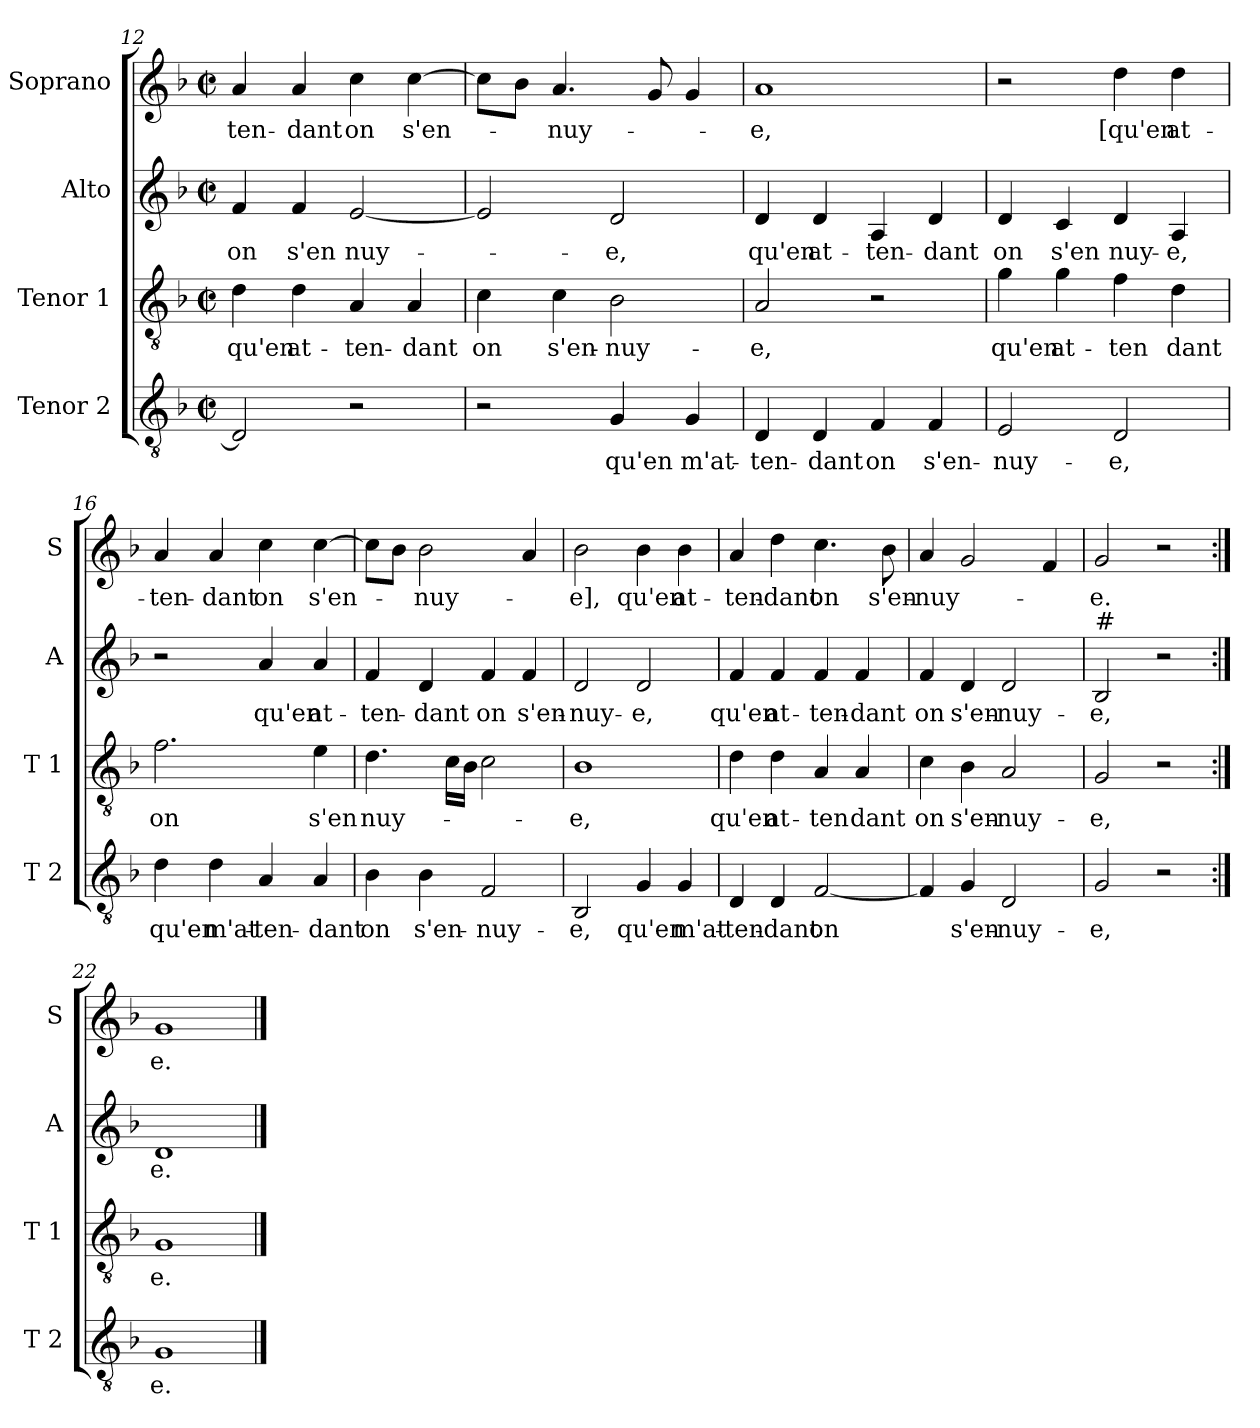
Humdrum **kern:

**kern	**text	**kern	**text	**kern	**text	**kern	**text
*part4	*part4	*part3	*part3	*part2	*part2	*part1	*part1
*staff4	*staff4	*staff3	*staff3	*staff2	*staff2	*staff1	*staff1
*I"Tenor 2	*	*I"Tenor 1	*	*I"Alto	*	*I"Soprano	*
*I'T 2	*	*I'T 1	*	*I'A	*	*I'S	*
*clefGv2	*	*clefGv2	*	*clefG2	*	*clefG2	*
*k[b-]	*	*k[b-]	*	*k[b-]	*	*k[b-]	*
*F:	*	*F:	*	*F:	*	*F:	*
*M2/2	*	*M2/2	*	*M2/2	*	*M2/2	*
*met(c|)	*	*met(c|)	*	*met(c|)	*	*met(c|)	*
=12	=12	=12	=12	=12	=12	=12	=12
!	!	!	!LO:LY:b	!	!LO:LY:b	!	!LO:LY:b
2D/]	.	4d\	qu'en	4f/	on	4a/	-ten-
!	!	!	!LO:LY:b	!	!LO:LY:b	!	!LO:LY:b
.	.	4d\	at-	4f/	s'en	4a/	-dant
!	!	!	!LO:LY:b	!	!LO:LY:b	!	!LO:LY:b
2r	.	4A/	-ten-	[2e/	nuy-	4cc\	on
!	!	!	!LO:LY:b	!	!	!	!LO:LY:b
.	.	4A/	-dant	.	.	[4cc\	s'en-
=13	=13	=13	=13	=13	=13	=13	=13
!	!	!	!LO:LY:b	!	!	!	!
2r	.	4c\	on	2e/]	.	8cc\L]	.
.	.	.	.	.	.	8b-\J	.
!	!	!	!LO:LY:b	!	!	!	!LO:LY:b
.	.	4c\	s'en-	.	.	4.a/	-nuy-
!	!LO:LY:b	!	!LO:LY:b	!	!LO:LY:b	!	!
4G/	qu'en	2B-\	-nuy-	2d/	-e,	.	.
.	.	.	.	.	.	8g/	.
!	!LO:LY:b	!	!	!	!	!	!
4G/	m'at-	.	.	.	.	4g/	.
!!LO:LB:g=z
=14	=14	=14	=14	=14	=14	=14	=14
!	!LO:LY:b	!	!LO:LY:b	!	!LO:LY:b	!	!LO:LY:b
4D/	-ten-	2A/	-e,	4d/	qu'en	1a	-e,
!	!LO:LY:b	!	!	!	!LO:LY:b	!	!
4D/	-dant	.	.	4d/	at-	.	.
!	!LO:LY:b	!	!	!	!LO:LY:b	!	!
4F/	on	2r	.	4A/	-ten-	.	.
!	!LO:LY:b	!	!	!	!LO:LY:b	!	!
4F/	s'en-	.	.	4d/	-dant	.	.
=15	=15	=15	=15	=15	=15	=15	=15
!	!LO:LY:b	!	!LO:LY:b	!	!LO:LY:b	!	!
2E/	-nuy-	4g\	qu'en	4d/	on	2r	.
!	!	!	!LO:LY:b	!	!LO:LY:b	!	!
.	.	4g\	at-	4c/	s'en	.	.
!	!LO:LY:b	!	!LO:LY:b	!	!LO:LY:b	!	!LO:LY:b
2D/	-e,	4f\	-ten	4d/	nuy-	4dd\	[qu'en
!	!	!	!LO:LY:b	!	!LO:LY:b	!	!LO:LY:b
.	.	4d\	dant	4A/	-e,	4dd\	at-
=16	=16	=16	=16	=16	=16	=16	=16
!	!LO:LY:b	!	!LO:LY:b	!	!	!	!LO:LY:b
4d\	qu'en	2.f\	on	2r	.	4a/	-ten-
!	!LO:LY:b	!	!	!	!	!	!LO:LY:b
4d\	m'at-	.	.	.	.	4a/	-dant
!	!LO:LY:b	!	!	!	!LO:LY:b	!	!LO:LY:b
4A/	-ten-	.	.	4a/	qu'en	4cc\	on
!	!LO:LY:b	!	!LO:LY:b	!	!LO:LY:b	!	!LO:LY:b
4A/	-dant	4e\	s'en	4a/	at-	[4cc\	s'en-
=17	=17	=17	=17	=17	=17	=17	=17
!	!LO:LY:b	!	!LO:LY:b	!	!LO:LY:b	!	!
4B-\	on	4.d\	nuy-	4f/	-ten-	8cc\L]	.
.	.	.	.	.	.	8b-\J	.
!	!LO:LY:b	!	!	!	!LO:LY:b	!	!LO:LY:b
4B-\	s'en-	.	.	4d/	-dant	2b-\	-nuy-
.	.	16c\LL	.	.	.	.	.
.	.	16B-\JJ	.	.	.	.	.
!	!LO:LY:b	!	!	!	!LO:LY:b	!	!
2F/	-nuy-	2c\	.	4f/	on	.	.
!	!	!	!	!	!LO:LY:b	!	!
.	.	.	.	4f/	s'en-	4a/	.
=18	=18	=18	=18	=18	=18	=18	=18
!	!LO:LY:b	!	!LO:LY:b	!	!LO:LY:b	!	!LO:LY:b
2BB-/	-e,	1B-	-e,	2d/	-nuy-	2b-\	-e],
!	!LO:LY:b	!	!	!	!LO:LY:b	!	!LO:LY:b
4G/	qu'en	.	.	2d/	-e,	4b-\	qu'en
!	!LO:LY:b	!	!	!	!	!	!LO:LY:b
4G/	m'at-	.	.	.	.	4b-\	at-
!!LO:LB:g=z
=19	=19	=19	=19	=19	=19	=19	=19
!	!LO:LY:b	!	!LO:LY:b	!	!LO:LY:b	!	!LO:LY:b
4D/	-ten-	4d\	qu'en	4f/	qu'en	4a/	-ten-
!	!LO:LY:b	!	!LO:LY:b	!	!LO:LY:b	!	!LO:LY:b
4D/	-dant	4d\	at-	4f/	at-	4dd\	-dant
!	!LO:LY:b	!	!LO:LY:b	!	!LO:LY:b	!	!LO:LY:b
[2F/	on	4A/	-ten	4f/	-ten-	4.cc\	on
!	!	!	!LO:LY:b	!	!LO:LY:b	!	!
.	.	4A/	dant	4f/	-dant	.	.
!	!	!	!	!	!	!	!LO:LY:b
.	.	.	.	.	.	8b-\	s'en-
=20	=20	=20	=20	=20	=20	=20	=20
!	!	!	!LO:LY:b	!	!LO:LY:b	!	!LO:LY:b
4F/]	.	4c\	on	4f/	on	4a/	-nuy-
!	!LO:LY:b	!	!LO:LY:b	!	!LO:LY:b	!	!
4G/	s'en-	4B-\	s'en-	4d/	s'en-	2g/	.
!	!LO:LY:b	!	!LO:LY:b	!	!LO:LY:b	!	!
2D/	-nuy-	2A/	-nuy-	2d/	-nuy-	.	.
.	.	.	.	.	.	4f/	.
=21	=21	=21	=21	=21	=21	=21	=21
!	!	!	!	!LO:TX:a:t=#	!	!	!
!	!LO:LY:b	!	!LO:LY:b	!	!LO:LY:b	!	!LO:LY:b
2G/	-e,	2G/	-e,	2B-/	-e,	2g/	-e.
2r	.	2r	.	2r	.	2r	.
=22:|!	=22:|!	=22:|!	=22:|!	=22:|!	=22:|!	=22:|!	=22:|!
!	!LO:LY:b	!	!LO:LY:b	!	!LO:LY:b	!	!LO:LY:b
1G	e.	1G	e.	1d	e.	1g	e.
==	==	==	==	==	==	==	==
*-	*-	*-	*-	*-	*-	*-	*-
